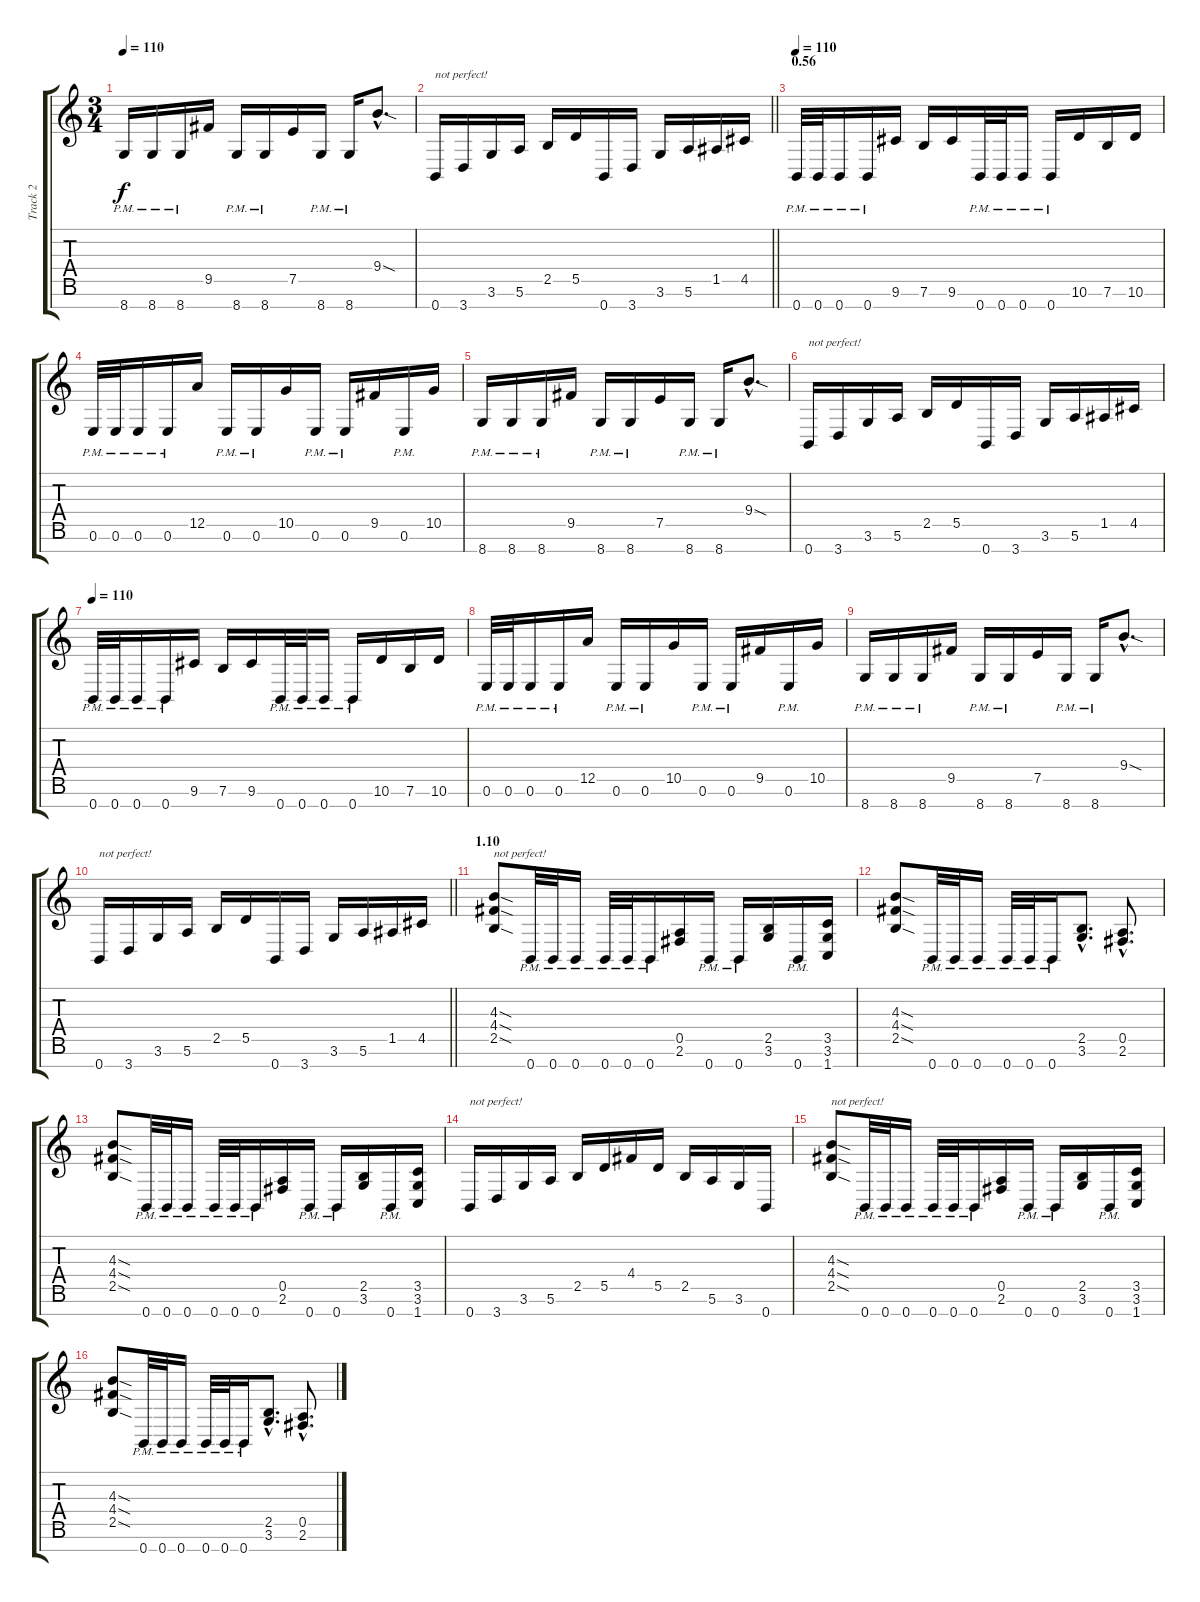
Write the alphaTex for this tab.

\track ("Track 2" "Track 2") {instrument distortionguitar}
\staff {score tabs}
\tuning (E4 B3 G3 D3 A2 E2 B1) {hide}
\ts (3 4)
\tempo 110
\clef g2
\ks c
8.7{pm}.16{dy f} 8.7{pm}.16 8.7{pm}.16 9.5.16 8.7{pm}.16 8.7{pm}.16 7.5.16 8.7{pm}.16 8.7{pm}.16 9.4{sod hac}.8{d} |
\barLineRight lightlight
0.7.16{txt "not perfect!"} 3.7.16 3.6.16 5.6.16 2.5.16 5.5.16 0.7.16 3.7.16 3.6.16 5.6.16 1.5.16 4.5.16 |
\section ("" "0.56")
\tempo 110
0.7{pm}.32 0.7{pm}.32 0.7{pm}.16 0.7{pm}.16 9.6.16 7.6.16 9.6.16 0.7{pm}.32 0.7{pm}.32 0.7{pm}.16 0.7{pm}.16 10.6.16 7.6.16 10.6.16 |
0.6{pm}.32 0.6{pm}.32 0.6{pm}.16 0.6{pm}.16 12.5.16 0.6{pm}.16 0.6{pm}.16 10.5.16 0.6{pm}.16 0.6{pm}.16 9.5.16 0.6{pm}.16 10.5.16 |
8.7{pm}.16 8.7{pm}.16 8.7{pm}.16 9.5.16 8.7{pm}.16 8.7{pm}.16 7.5.16 8.7{pm}.16 8.7{pm}.16 9.4{sod hac}.8{d} |
0.7.16{txt "not perfect!"} 3.7.16 3.6.16 5.6.16 2.5.16 5.5.16 0.7.16 3.7.16 3.6.16 5.6.16 1.5.16 4.5.16 |
\tempo 110
0.7{pm}.32 0.7{pm}.32 0.7{pm}.16 0.7{pm}.16 9.6.16 7.6.16 9.6.16 0.7{pm}.32 0.7{pm}.32 0.7{pm}.16 0.7{pm}.16 10.6.16 7.6.16 10.6.16 |
0.6{pm}.32 0.6{pm}.32 0.6{pm}.16 0.6{pm}.16 12.5.16 0.6{pm}.16 0.6{pm}.16 10.5.16 0.6{pm}.16 0.6{pm}.16 9.5.16 0.6{pm}.16 10.5.16 |
8.7{pm}.16 8.7{pm}.16 8.7{pm}.16 9.5.16 8.7{pm}.16 8.7{pm}.16 7.5.16 8.7{pm}.16 8.7{pm}.16 9.4{sod hac}.8{d} |
\barLineRight lightlight
0.7.16{txt "not perfect!"} 3.7.16 3.6.16 5.6.16 2.5.16 5.5.16 0.7.16 3.7.16 3.6.16 5.6.16 1.5.16 4.5.16 |
\section ("" "1.10")
(4.3{sod} 4.4{sod} 2.5{sod}).8{txt "not perfect!"} 0.7{pm}.32 0.7{pm}.32 0.7{pm}.16 0.7{pm}.32 0.7{pm}.32 0.7{pm}.16 (0.5 2.6).16 0.7{pm}.16 0.7{pm}.16 (2.5 3.6).16 0.7{pm}.16 (3.5 3.6 1.7).16 |
(4.3{sod} 4.4{sod} 2.5{sod}).8 0.7{pm}.32 0.7{pm}.32 0.7{pm}.16 0.7{pm}.32 0.7{pm}.32 0.7{pm}.16 (2.5{hac} 3.6{hac}).8{d} (0.5{hac} 2.6{hac}).8{d} |
(4.3{sod} 4.4{sod} 2.5{sod}).8 0.7{pm}.32 0.7{pm}.32 0.7{pm}.16 0.7{pm}.32 0.7{pm}.32 0.7{pm}.16 (0.5 2.6).16 0.7{pm}.16 0.7{pm}.16 (2.5 3.6).16 0.7{pm}.16 (3.5 3.6 1.7).16 |
0.7.16{txt "not perfect!"} 3.7.16 3.6.16 5.6.16 2.5.16 5.5.16 4.4.16 5.5.16 2.5.16 5.6.16 3.6.16 0.7.16 |
(4.3{sod} 4.4{sod} 2.5{sod}).8{txt "not perfect!"} 0.7{pm}.32 0.7{pm}.32 0.7{pm}.16 0.7{pm}.32 0.7{pm}.32 0.7{pm}.16 (0.5 2.6).16 0.7{pm}.16 0.7{pm}.16 (2.5 3.6).16 0.7{pm}.16 (3.5 3.6 1.7).16 |
(4.3{sod} 4.4{sod} 2.5{sod}).8 0.7{pm}.32 0.7{pm}.32 0.7{pm}.16 0.7{pm}.32 0.7{pm}.32 0.7{pm}.16 (2.5{hac} 3.6{hac}).8{d} (0.5{hac} 2.6{hac}).8{d}
